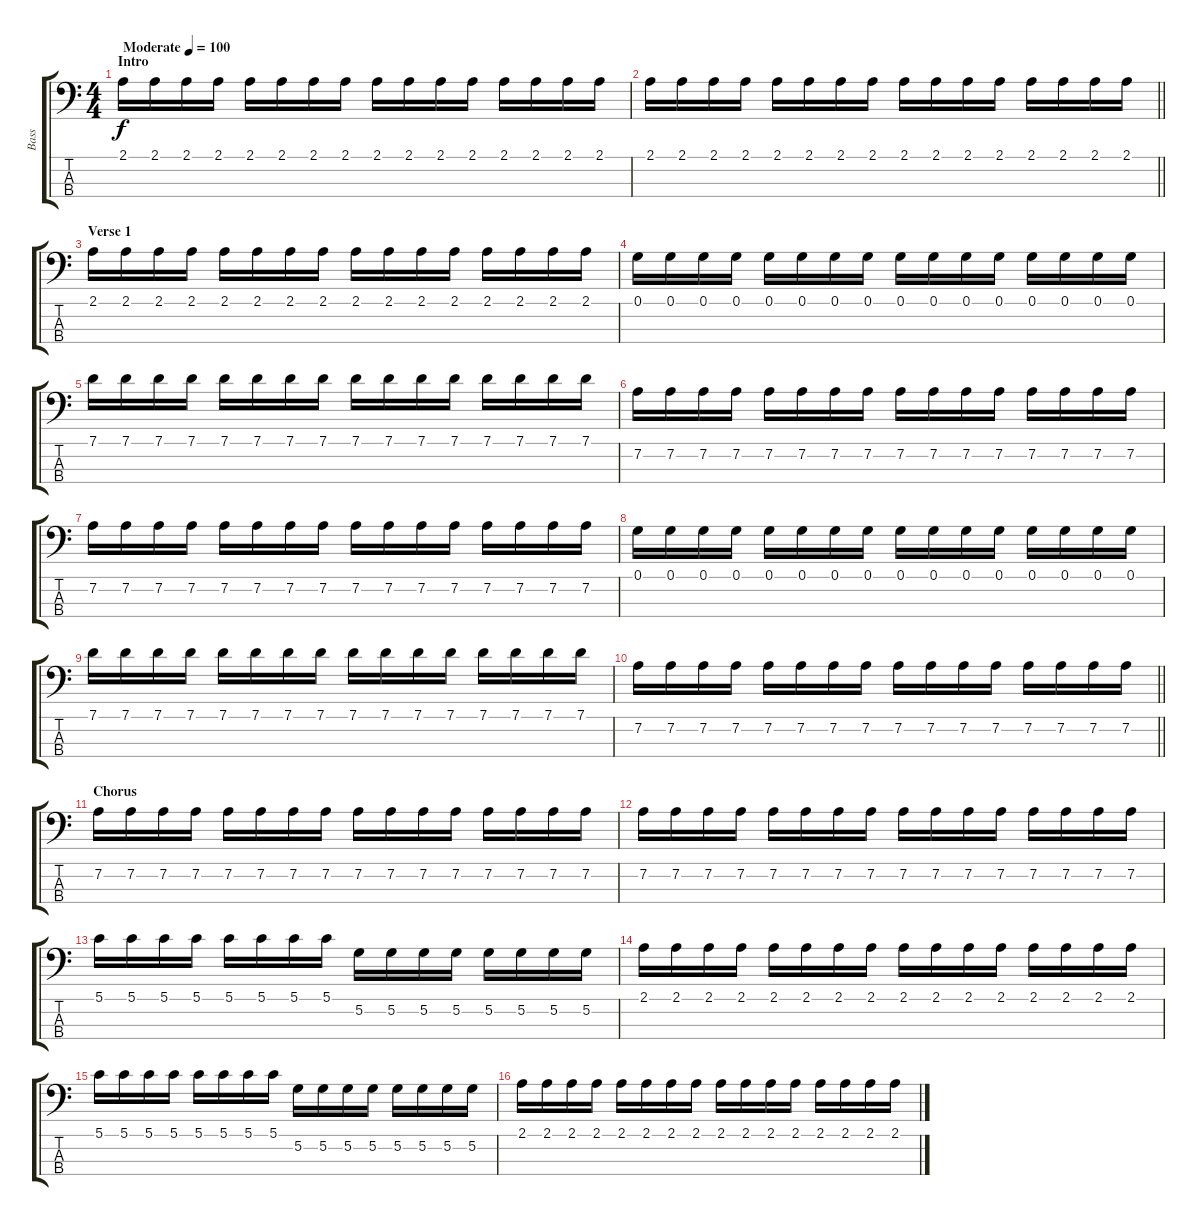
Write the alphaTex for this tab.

\track ("Bass" "Bass") {instrument synthbass1}
\staff {score tabs}
\tuning (G2 D2 A1 E1) {hide}
\ts (4 4)
\section ("" "Intro")
\tempo (100 "Moderate")
\clef f4
\ks c
2.1.16{dy f instrument synthbass1} 2.1.16 2.1.16 2.1.16 2.1.16 2.1.16 2.1.16 2.1.16 2.1.16 2.1.16 2.1.16 2.1.16 2.1.16 2.1.16 2.1.16 2.1.16 |
\barLineRight lightlight
2.1.16 2.1.16 2.1.16 2.1.16 2.1.16 2.1.16 2.1.16 2.1.16 2.1.16 2.1.16 2.1.16 2.1.16 2.1.16 2.1.16 2.1.16 2.1.16 |
\section ("" "Verse 1")
2.1.16 2.1.16 2.1.16 2.1.16 2.1.16 2.1.16 2.1.16 2.1.16 2.1.16 2.1.16 2.1.16 2.1.16 2.1.16 2.1.16 2.1.16 2.1.16 |
0.1.16 0.1.16 0.1.16 0.1.16 0.1.16 0.1.16 0.1.16 0.1.16 0.1.16 0.1.16 0.1.16 0.1.16 0.1.16 0.1.16 0.1.16 0.1.16 |
7.1.16 7.1.16 7.1.16 7.1.16 7.1.16 7.1.16 7.1.16 7.1.16 7.1.16 7.1.16 7.1.16 7.1.16 7.1.16 7.1.16 7.1.16 7.1.16 |
7.2.16 7.2.16 7.2.16 7.2.16 7.2.16 7.2.16 7.2.16 7.2.16 7.2.16 7.2.16 7.2.16 7.2.16 7.2.16 7.2.16 7.2.16 7.2.16 |
7.2.16 7.2.16 7.2.16 7.2.16 7.2.16 7.2.16 7.2.16 7.2.16 7.2.16 7.2.16 7.2.16 7.2.16 7.2.16 7.2.16 7.2.16 7.2.16 |
0.1.16 0.1.16 0.1.16 0.1.16 0.1.16 0.1.16 0.1.16 0.1.16 0.1.16 0.1.16 0.1.16 0.1.16 0.1.16 0.1.16 0.1.16 0.1.16 |
7.1.16 7.1.16 7.1.16 7.1.16 7.1.16 7.1.16 7.1.16 7.1.16 7.1.16 7.1.16 7.1.16 7.1.16 7.1.16 7.1.16 7.1.16 7.1.16 |
\barLineRight lightlight
7.2.16 7.2.16 7.2.16 7.2.16 7.2.16 7.2.16 7.2.16 7.2.16 7.2.16 7.2.16 7.2.16 7.2.16 7.2.16 7.2.16 7.2.16 7.2.16 |
\section ("" "Chorus")
7.2.16 7.2.16 7.2.16 7.2.16 7.2.16 7.2.16 7.2.16 7.2.16 7.2.16 7.2.16 7.2.16 7.2.16 7.2.16 7.2.16 7.2.16 7.2.16 |
7.2.16 7.2.16 7.2.16 7.2.16 7.2.16 7.2.16 7.2.16 7.2.16 7.2.16 7.2.16 7.2.16 7.2.16 7.2.16 7.2.16 7.2.16 7.2.16 |
5.1.16 5.1.16 5.1.16 5.1.16 5.1.16 5.1.16 5.1.16 5.1.16 5.2.16 5.2.16 5.2.16 5.2.16 5.2.16 5.2.16 5.2.16 5.2.16 |
2.1.16 2.1.16 2.1.16 2.1.16 2.1.16 2.1.16 2.1.16 2.1.16 2.1.16 2.1.16 2.1.16 2.1.16 2.1.16 2.1.16 2.1.16 2.1.16 |
5.1.16 5.1.16 5.1.16 5.1.16 5.1.16 5.1.16 5.1.16 5.1.16 5.2.16 5.2.16 5.2.16 5.2.16 5.2.16 5.2.16 5.2.16 5.2.16 |
2.1.16 2.1.16 2.1.16 2.1.16 2.1.16 2.1.16 2.1.16 2.1.16 2.1.16 2.1.16 2.1.16 2.1.16 2.1.16 2.1.16 2.1.16 2.1.16
